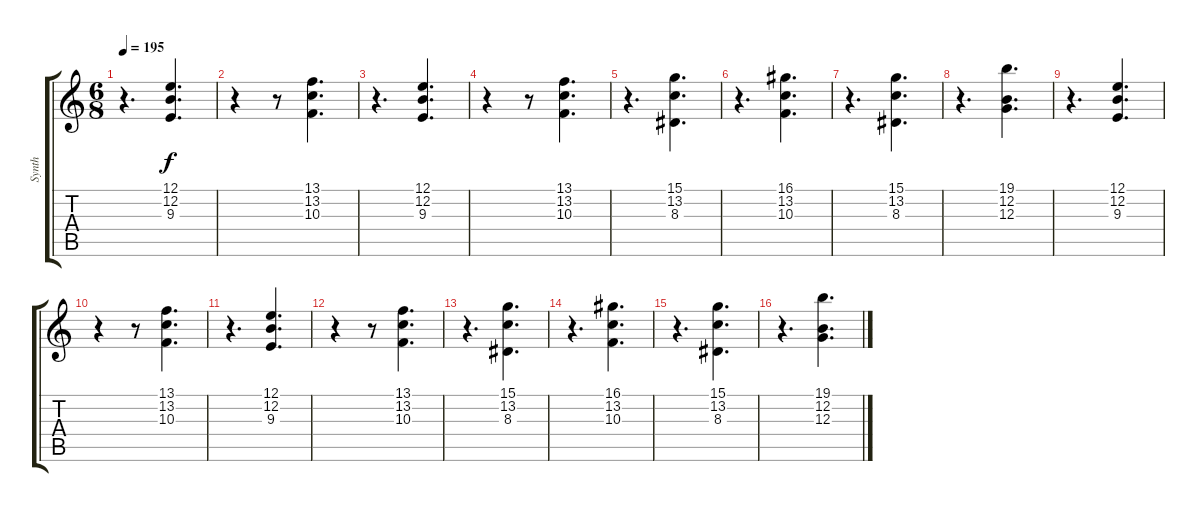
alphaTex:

\track ("Synth" "Synth") {instrument stringensemble1}
\staff {score tabs}
\tuning (E4 B3 G3 D3 A2 E2) {hide}
\ts (6 8)
\tempo 195
\clef g2
\ks c
r.4{d dy f volume 10} (12.1 12.2 9.3).4{d} |
r.4 r.8 (13.1 13.2 10.3).4{d} |
r.4{d} (12.1 12.2 9.3).4{d} |
r.4 r.8 (13.1 13.2 10.3).4{d} |
r.4{d} (15.1 13.2 8.3).4{d} |
r.4{d} (16.1 13.2 10.3).4{d} |
r.4{d} (15.1 13.2 8.3).4{d} |
r.4{d} (19.1 12.2 12.3).4{d} |
r.4{d volume 10} (12.1 12.2 9.3).4{d} |
r.4 r.8 (13.1 13.2 10.3).4{d} |
r.4{d} (12.1 12.2 9.3).4{d} |
r.4 r.8 (13.1 13.2 10.3).4{d} |
r.4{d} (15.1 13.2 8.3).4{d} |
r.4{d} (16.1 13.2 10.3).4{d} |
r.4{d} (15.1 13.2 8.3).4{d} |
r.4{d} (19.1 12.2 12.3).4{d}
